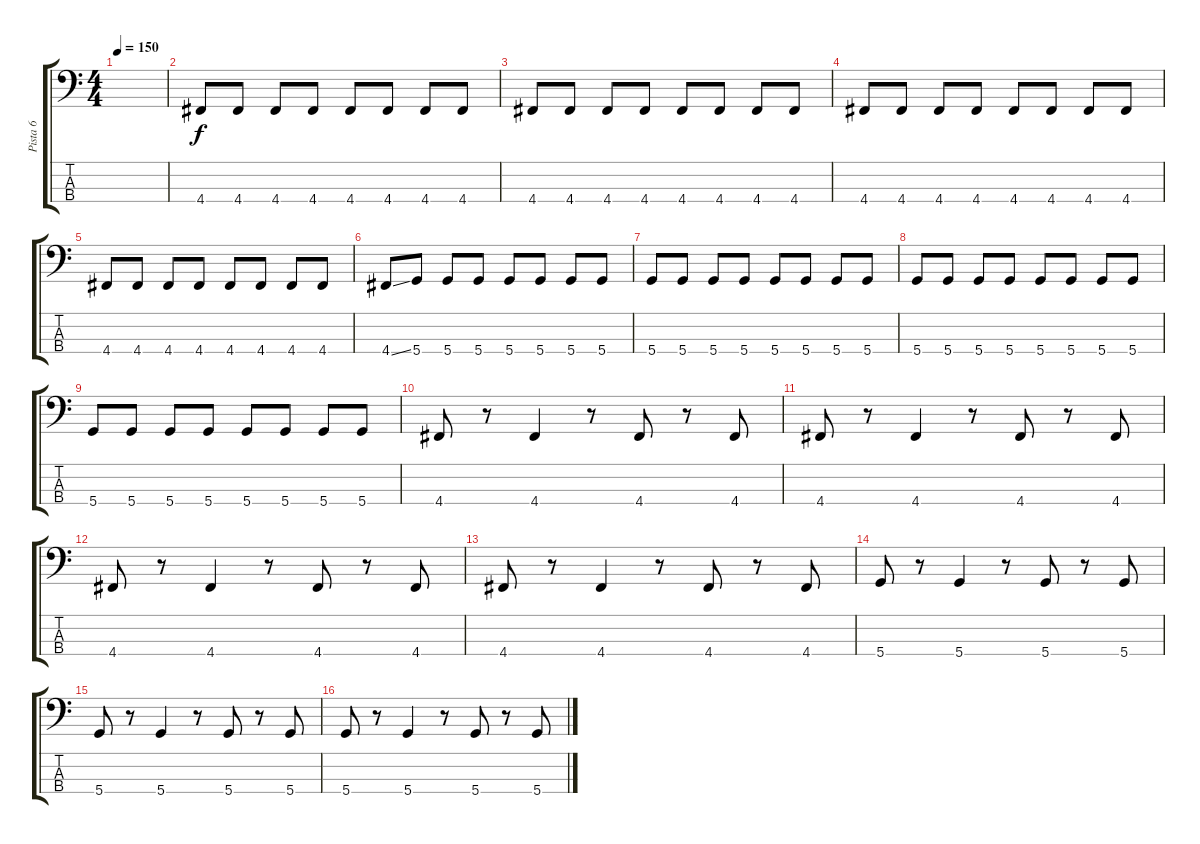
\track ("Pista 6" "Pista 6") {instrument electricbassfinger}
\staff {score tabs}
\tuning (G2 D2 A1 D1) {hide}
\ts (4 4)
\tempo 150
\clef f4
\ks c
|
4.4.8 4.4.8 4.4.8 4.4.8 4.4.8 4.4.8 4.4.8 4.4.8 |
4.4.8 4.4.8 4.4.8 4.4.8 4.4.8 4.4.8 4.4.8 4.4.8 |
4.4.8 4.4.8 4.4.8 4.4.8 4.4.8 4.4.8 4.4.8 4.4.8 |
4.4.8 4.4.8 4.4.8 4.4.8 4.4.8 4.4.8 4.4.8 4.4.8 |
4.4{ss}.8 5.4.8 5.4.8 5.4.8 5.4.8 5.4.8 5.4.8 5.4.8 |
5.4.8 5.4.8 5.4.8 5.4.8 5.4.8 5.4.8 5.4.8 5.4.8 |
5.4.8 5.4.8 5.4.8 5.4.8 5.4.8 5.4.8 5.4.8 5.4.8 |
5.4.8 5.4.8 5.4.8 5.4.8 5.4.8 5.4.8 5.4.8 5.4.8 |
4.4.8 r.8 4.4.4 r.8 4.4.8 r.8 4.4.8 |
4.4.8 r.8 4.4.4 r.8 4.4.8 r.8 4.4.8 |
4.4.8 r.8 4.4.4 r.8 4.4.8 r.8 4.4.8 |
4.4.8 r.8 4.4.4 r.8 4.4.8 r.8 4.4.8 |
5.4.8 r.8 5.4.4 r.8 5.4.8 r.8 5.4.8 |
5.4.8 r.8 5.4.4 r.8 5.4.8 r.8 5.4.8 |
5.4.8 r.8 5.4.4 r.8 5.4.8 r.8 5.4.8
